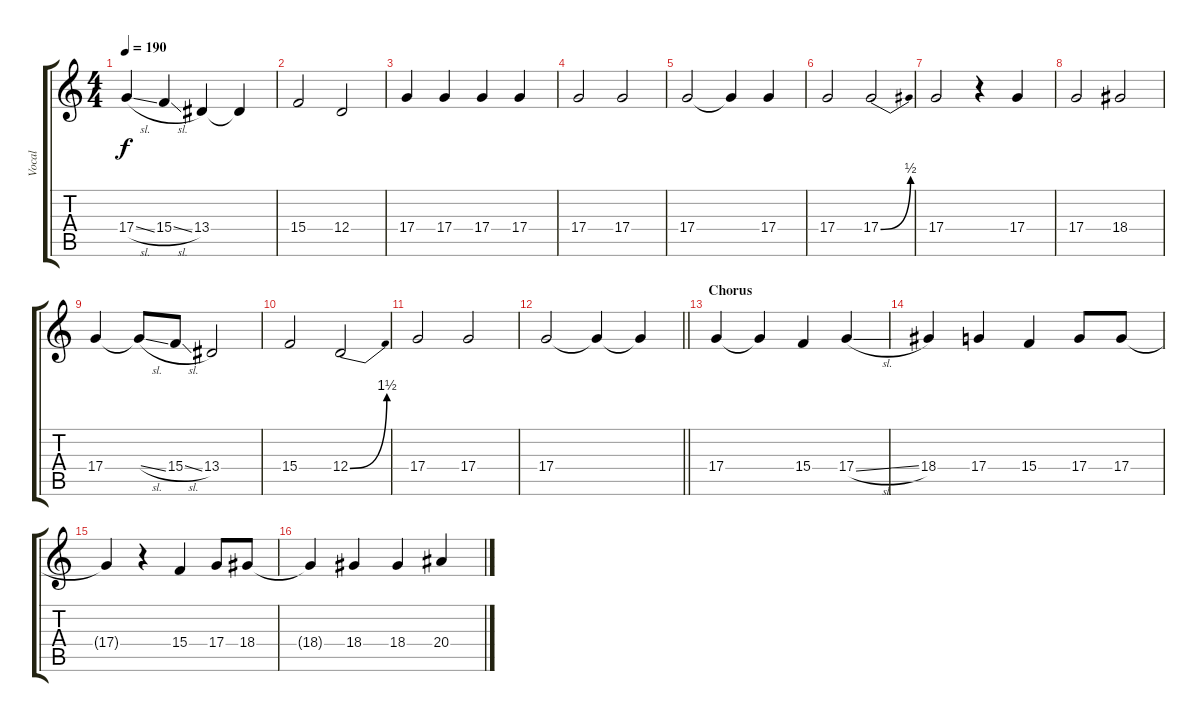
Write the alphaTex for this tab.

\track ("Vocal" "Vocal") {instrument oboe}
\staff {score tabs}
\tuning (E4 B3 G3 D3 A2 E2) {hide}
\ts (4 4)
\tempo 190
\clef g2
\ks c
17.4{sl}.4{dy f} 15.4{sl}.4 13.4.4 13.4{t}.4 |
15.4.2 12.4.2 |
17.4.4 17.4.4 17.4.4 17.4.4 |
17.4.2 17.4.2 |
17.4.2 17.4{t}.4 17.4.4 |
17.4.2 17.4{be (bend 0 0 60 2)}.2 |
17.4.2 r.4 17.4.4 |
17.4.2 18.4.2 |
17.4.4 17.4{sl t}.8 15.4{sl}.8 13.4.2 |
15.4.2 12.4{be (bend 0 0 60 6)}.2 |
17.4.2 17.4.2 |
\barLineRight lightlight
17.4.2 17.4{t}.4 17.4{t}.4 |
\section ("" "Chorus ")
17.4.4 17.4{t}.4 15.4.4 17.4{sl}.4 |
18.4.4 17.4.4 15.4.4 17.4.8 17.4.8 |
17.4{t}.4 r.4 15.4.4 17.4.8 18.4.8 |
18.4{t}.4 18.4.4 18.4.4 20.4.4
